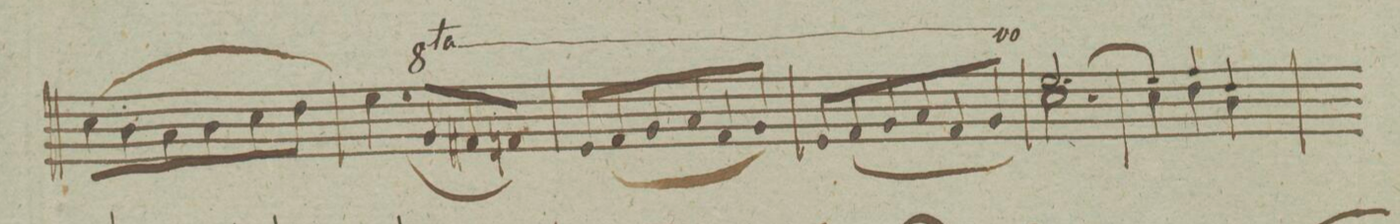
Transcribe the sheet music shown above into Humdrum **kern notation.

**kern	**dynam
*I"Clarinetto Primo in C.	*
*clefG2	*
*k[]	*
*M3/4	*
(8cc\L	.
8b\	.
8a\	.
8b\	.
8cc\	.
8dd\J)	.
=106	=106
4.ee\	.
*8va	*
(8gg/L	.
8ff#X/	.
8ffn/J)	.
=107	=107
8ee/L	.
(8ff/	.
8gg/	.
8aa/	.
8ff/	.
8gg/J)	.
=108	=108
8ee/L	.
(8ff/	.
8gg/	.
8aa/	.
8ff/	.
8gg/J)	.
*X8va	*
=109	=109
*^	*
*cue	*	*
[2.ee/	2.cc\	.
=110	=110	=110
4ee/]	4cc\	.
4ff/	4dd\	.
4dd/	4b\	.
=111	=111	=111
*-	*-	*-
